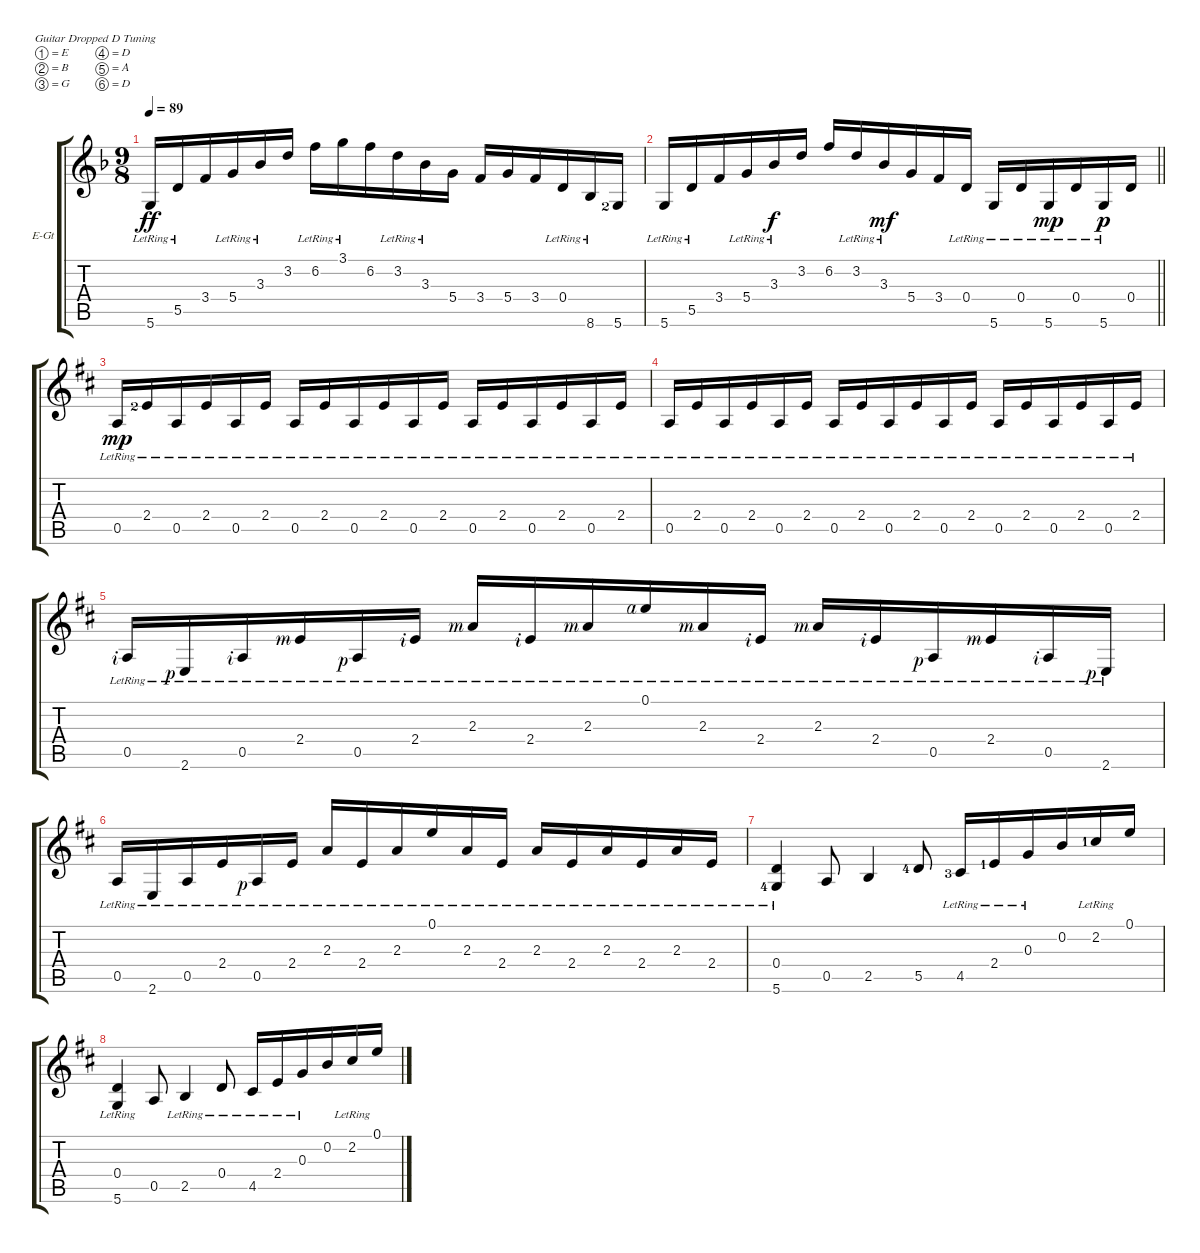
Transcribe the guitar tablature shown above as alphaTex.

\bracketExtendMode groupsimilarinstruments
\firstSystemTrackNameOrientation horizontal
\otherSystemsTrackNameOrientation horizontal
\track ("Electric Guitar" "E-Gt") {instrument electricguitarclean}
\staff {score tabs}
\tuning (E4 B3 G3 D3 A2 D2)
\ts (9 8)
\tempo 89
\clef g2
\scale
0.333333
\ks f
5.6{lr}.16{dy ff} 5.5{lr}.16 3.4.16 5.4{lr}.16 3.3{lr}.16 3.2.16 6.2{lr}.16 3.1{lr}.16 6.2.16 3.2{lr}.16 3.3{lr}.16 5.4.16 3.4.16 5.4.16 3.4.16 0.4{lr}.16 8.6{lr}.16 5.6{lf 3}.16 |
\scale
0.333333
\barLineRight lightlight
5.6{lr}.16 5.5{lr}.16 3.4.16 5.4{lr}.16 3.3{lr}.16{dy f} 3.2.16 6.2.16 3.2{lr}.16 3.3{lr}.16{dy mf} 5.4.16 3.4.16 0.4{lr}.16 5.6{lr}.16 0.4{lr}.16 5.6{lr}.16{dy mp} 0.4{lr}.16 5.6{lr}.16{dy p} 0.4.16 |
\scale
0.497942
\ks d
0.5{lr}.16{dy mp} 2.4{lr lf 3}.16 0.5{lr}.16 2.4{lr}.16 0.5{lr}.16 2.4{lr}.16 0.5{lr}.16 2.4{lr}.16 0.5{lr}.16 2.4{lr}.16 0.5{lr}.16 2.4{lr}.16 0.5{lr}.16 2.4{lr}.16 0.5{lr}.16 2.4{lr}.16 0.5{lr}.16 2.4{lr}.16 |
\scale
0.251029 0.5{lr}.16 2.4{lr}.16 0.5{lr}.16 2.4{lr}.16 0.5{lr}.16 2.4{lr}.16 0.5{lr}.16 2.4{lr}.16 0.5{lr}.16 2.4{lr}.16 0.5{lr}.16 2.4{lr}.16 0.5{lr}.16 2.4{lr}.16 0.5{lr}.16 2.4{lr}.16 0.5{lr}.16 2.4{lr}.16 |
\scale
0.251029 0.5{lr rf 2}.16 2.6{lr rf 1}.16 0.5{lr rf 2}.16 2.4{lr rf 3}.16 0.5{lr rf 1}.16 2.4{lr rf 2}.16 2.3{lr rf 3}.16 2.4{lr rf 2}.16 2.3{lr rf 3}.16 0.1{lr rf 4}.16 2.3{lr rf 3}.16 2.4{lr rf 2}.16 2.3{lr rf 3}.16 2.4{lr rf 2}.16 0.5{lr rf 1}.16 2.4{lr rf 3}.16 0.5{lr rf 2}.16 2.6{lr rf 1}.16 |
\scale
0.333333 0.5{lr}.16 2.6{lr}.16 0.5{lr}.16 2.4{lr}.16 0.5{lr rf 1}.16 2.4{lr}.16 2.3{lr}.16 2.4{lr}.16 2.3{lr}.16 0.1{lr}.16 2.3{lr}.16 2.4{lr}.16 2.3{lr}.16 2.4{lr}.16 2.3{lr}.16 2.4{lr}.16 2.3{lr}.16 2.4{lr}.16 |
\scale
0.333333 (0.4{lr} 5.6{lr lf 5}).4 0.5.8 2.5.4 5.5{lf 5}.8 4.5{lr lf 4}.16 2.4{lr lf 2}.16 0.3{lr}.16 0.2.16 2.2{lr lf 2}.16 0.1.16 |
\scale
0.333333 (0.4{lr} 5.6{lr}).4 0.5.8 2.5{lr}.4 0.4{lr}.8 4.5{lr}.16 2.4{lr}.16 0.3{lr}.16 0.2.16 2.2{lr}.16 0.1.16
